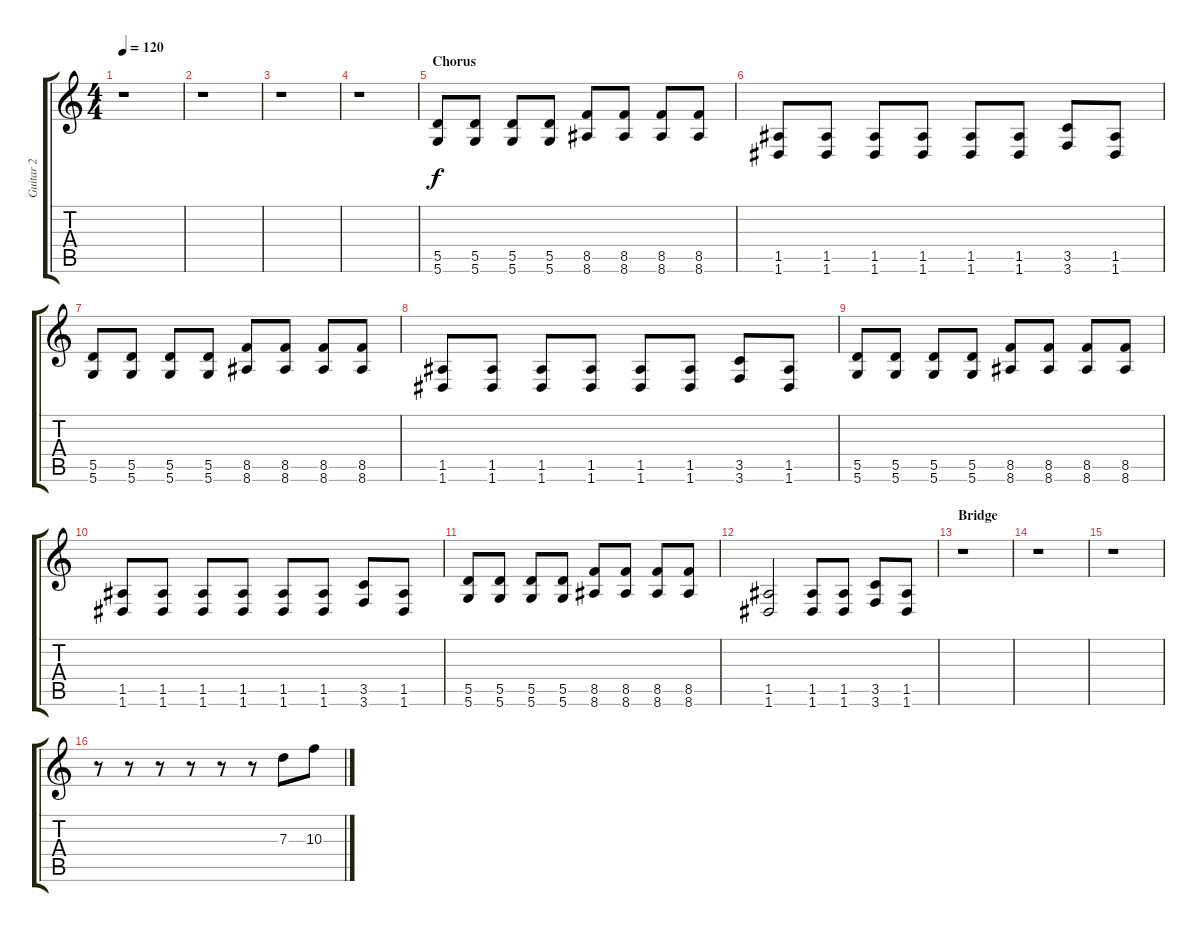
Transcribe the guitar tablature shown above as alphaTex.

\track ("Guitar 2" "Guitar 2") {instrument distortionguitar}
\staff {score tabs}
\tuning (E4 B3 G3 D3 A2 D2) {hide}
\ts (4 4)
\tempo 120
\clef g2
\ks c
r.1{dy f} |
r.1 |
r.1 |
r.1 |
\section ("" "Chorus")
(5.5 5.6).8 (5.5 5.6).8 (5.5 5.6).8 (5.5 5.6).8 (8.5 8.6).8 (8.5 8.6).8 (8.5 8.6).8 (8.5 8.6).8 |
(1.5 1.6).8 (1.5 1.6).8 (1.5 1.6).8 (1.5 1.6).8 (1.5 1.6).8 (1.5 1.6).8 (3.5 3.6).8 (1.5 1.6).8 |
(5.5 5.6).8 (5.5 5.6).8 (5.5 5.6).8 (5.5 5.6).8 (8.5 8.6).8 (8.5 8.6).8 (8.5 8.6).8 (8.5 8.6).8 |
(1.5 1.6).8 (1.5 1.6).8 (1.5 1.6).8 (1.5 1.6).8 (1.5 1.6).8 (1.5 1.6).8 (3.5 3.6).8 (1.5 1.6).8 |
(5.5 5.6).8 (5.5 5.6).8 (5.5 5.6).8 (5.5 5.6).8 (8.5 8.6).8 (8.5 8.6).8 (8.5 8.6).8 (8.5 8.6).8 |
(1.5 1.6).8 (1.5 1.6).8 (1.5 1.6).8 (1.5 1.6).8 (1.5 1.6).8 (1.5 1.6).8 (3.5 3.6).8 (1.5 1.6).8 |
(5.5 5.6).8 (5.5 5.6).8 (5.5 5.6).8 (5.5 5.6).8 (8.5 8.6).8 (8.5 8.6).8 (8.5 8.6).8 (8.5 8.6).8 |
(1.5 1.6).2 (1.5 1.6).8 (1.5 1.6).8 (3.5 3.6).8 (1.5 1.6).8 |
\section ("" "Bridge")
r.1 |
r.1 |
r.1 |
r.8 r.8 r.8 r.8 r.8 r.8 7.3.8 10.3.8
